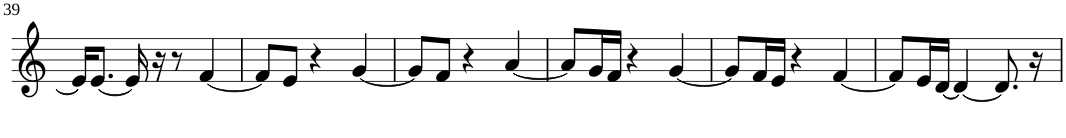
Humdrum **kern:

**kern
*part1
*staff1
*I"Violin
!!LO:PB:g=z
*clefG2
*k[]
*M3/4
=39
16e/KL]
[8.e/J
16e/]
16r
8r
[4f/
=40
8f/L]
8e/J
4r
[4g/
=41
8g/L]
8f/J
4r
[4a/
=42
8a/L]
16g/L
16f/JJ
4r
[4g/
=43
8g/L]
16f/L
16e/JJ
4r
[4f/
=44
8f/L]
16e/L
[16d/JJ
4d/_
8.d/]
16r
=
*-
